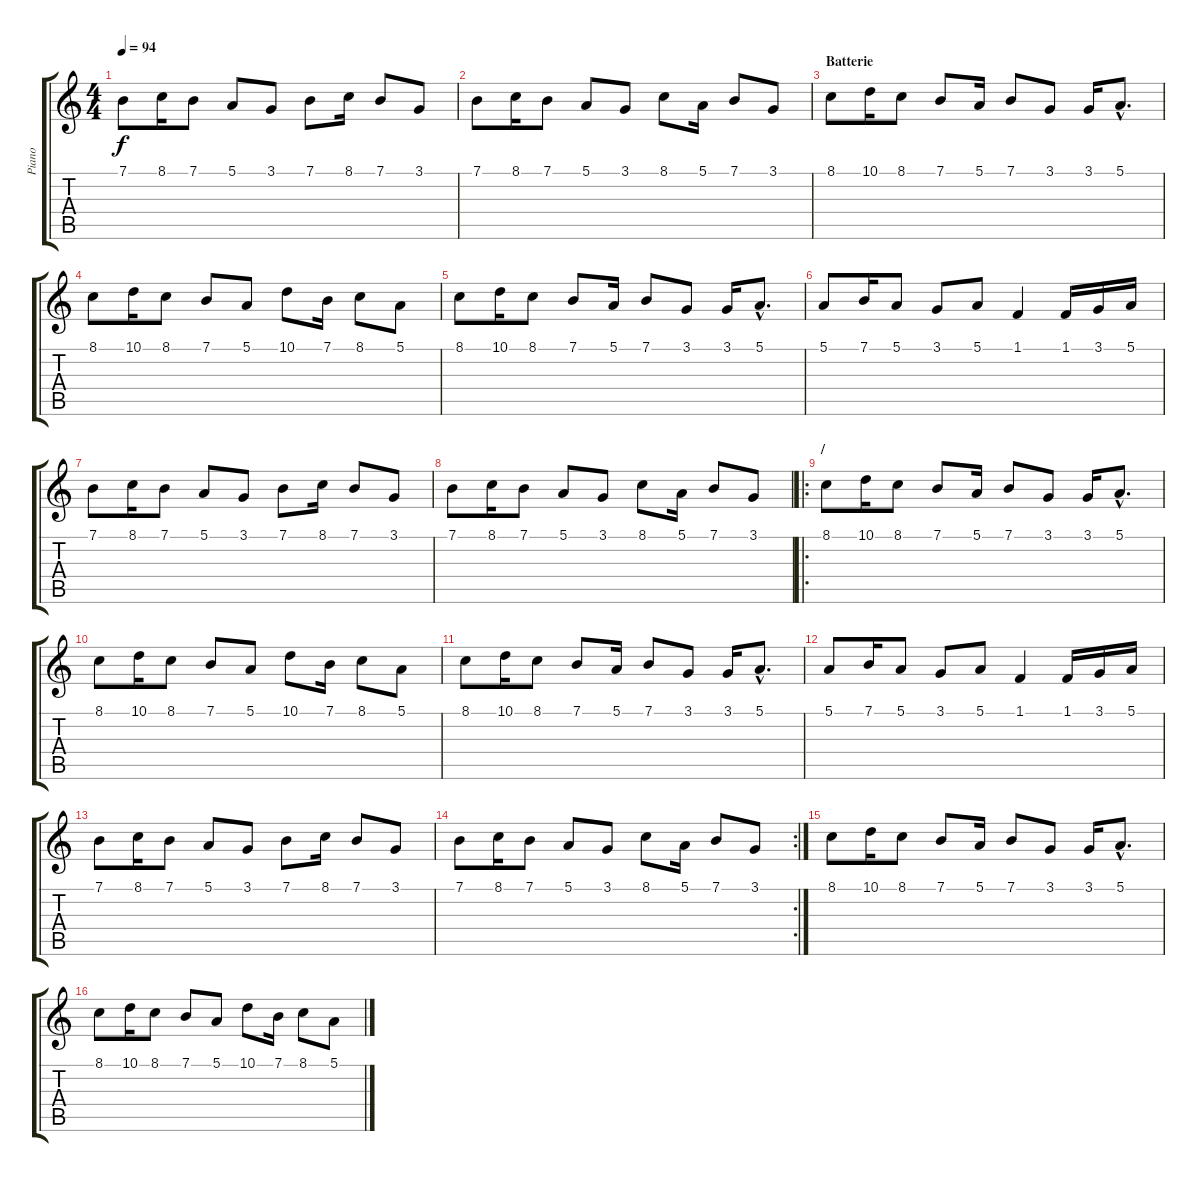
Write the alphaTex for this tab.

\track ("Piano" "Piano") {instrument electricgrandpiano}
\staff {score tabs}
\tuning (E4 B3 G3 D3 A2 E2) {hide}
\ts (4 4)
\tempo 94
\clef g2
\ks c
7.1.8{dy f} 8.1.16 7.1.8 5.1.8 3.1.8 7.1.8 8.1.16 7.1.8 3.1.8 |
7.1.8 8.1.16 7.1.8 5.1.8 3.1.8 8.1.8 5.1.16 7.1.8 3.1.8 |
\section ("" "Batterie")
8.1.8 10.1.16 8.1.8 7.1.8 5.1.16 7.1.8 3.1.8 3.1.16 5.1{hac}.8{d} |
8.1.8 10.1.16 8.1.8 7.1.8 5.1.8 10.1.8 7.1.16 8.1.8 5.1.8 |
8.1.8 10.1.16 8.1.8 7.1.8 5.1.16 7.1.8 3.1.8 3.1.16 5.1{hac}.8{d} |
5.1.8 7.1.16 5.1.8 3.1.8 5.1.8 1.1.4 1.1.16 3.1.16 5.1.16 |
7.1.8 8.1.16 7.1.8 5.1.8 3.1.8 7.1.8 8.1.16 7.1.8 3.1.8 |
7.1.8 8.1.16 7.1.8 5.1.8 3.1.8 8.1.8 5.1.16 7.1.8 3.1.8 |
\ro
\section ("" "/")
8.1.8 10.1.16 8.1.8 7.1.8 5.1.16 7.1.8 3.1.8 3.1.16 5.1{hac}.8{d} |
8.1.8 10.1.16 8.1.8 7.1.8 5.1.8 10.1.8 7.1.16 8.1.8 5.1.8 |
8.1.8 10.1.16 8.1.8 7.1.8 5.1.16 7.1.8 3.1.8 3.1.16 5.1{hac}.8{d} |
5.1.8 7.1.16 5.1.8 3.1.8 5.1.8 1.1.4 1.1.16 3.1.16 5.1.16 |
7.1.8 8.1.16 7.1.8 5.1.8 3.1.8 7.1.8 8.1.16 7.1.8 3.1.8 |
\rc 2
7.1.8 8.1.16 7.1.8 5.1.8 3.1.8 8.1.8 5.1.16 7.1.8 3.1.8 |
8.1.8 10.1.16 8.1.8 7.1.8 5.1.16 7.1.8 3.1.8 3.1.16 5.1{hac}.8{d} |
8.1.8 10.1.16 8.1.8 7.1.8 5.1.8 10.1.8 7.1.16 8.1.8 5.1.8
